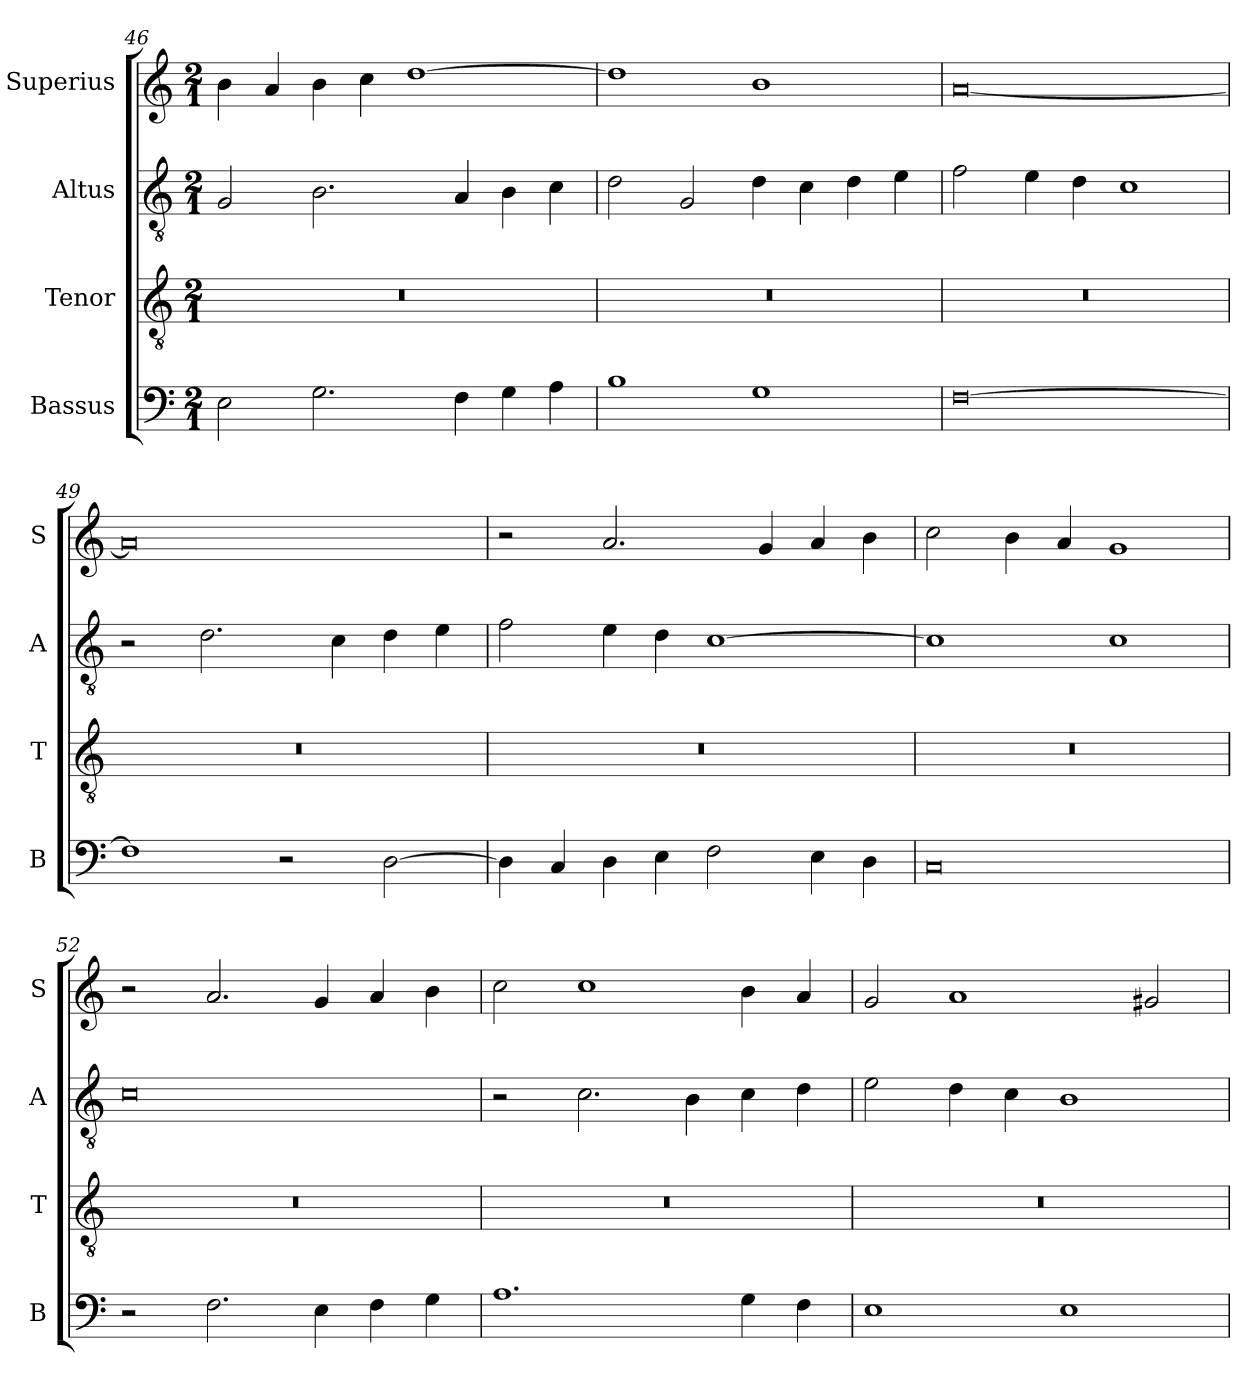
**kern	**kern	**kern	**kern
*part4	*part3	*part2	*part1
*staff4	*staff3	*staff2	*staff1
*I"Bassus	*I"Tenor	*I"Altus	*I"Superius
*I'B	*I'T	*I'A	*I'S
*clefF4	*clefGv2	*clefGv2	*clefG2
*k[]	*k[]	*k[]	*k[]
*M2/1	*M2/1	*M2/1	*M2/1
=46	=46	=46	=46
2E\	0r	2G/	4b\
.	.	.	4a/
2.G\	.	2.B\	4b\
.	.	.	4cc\
.	.	.	[1dd
4F\	.	4A/	.
4G\	.	4B\	.
4A\	.	4c\	.
=47	=47	=47	=47
1B	0r	2d\	1dd]
.	.	2G/	.
1G	.	4d\	1b
.	.	4c\	.
.	.	4d\	.
.	.	4e\	.
=48	=48	=48	=48
[0F	0r	2f\	[0a
.	.	4e\	.
.	.	4d\	.
.	.	1c	.
=49	=49	=49	=49
1F]	0r	2r	0a]
.	.	2.d\	.
2r	.	.	.
.	.	4c\	.
[2D\	.	4d\	.
.	.	4e\	.
=50	=50	=50	=50
4D\]	0r	2f\	2r
4C/	.	.	.
4D\	.	4e\	2.a/
4E\	.	4d\	.
2F\	.	[1c	.
.	.	.	4g/
4E\	.	.	4a/
4D\	.	.	4b\
=51	=51	=51	=51
0C	0r	1c]	2cc\
.	.	.	4b\
.	.	.	4a/
.	.	1c	1g
=52	=52	=52	=52
2r	0r	0c	2r
2.F\	.	.	2.a/
4E\	.	.	4g/
4F\	.	.	4a/
4G\	.	.	4b\
=53	=53	=53	=53
1.A	0r	2r	2cc\
.	.	2.c\	1cc
.	.	4B\	.
4G\	.	4c\	4b\
4F\	.	4d\	4a/
=54	=54	=54	=54
1E	0r	2e\	2g/
.	.	4d\	1a
.	.	4c\	.
1E	.	1B	.
.	.	.	2g#X/
=	=	=	=
*-	*-	*-	*-
